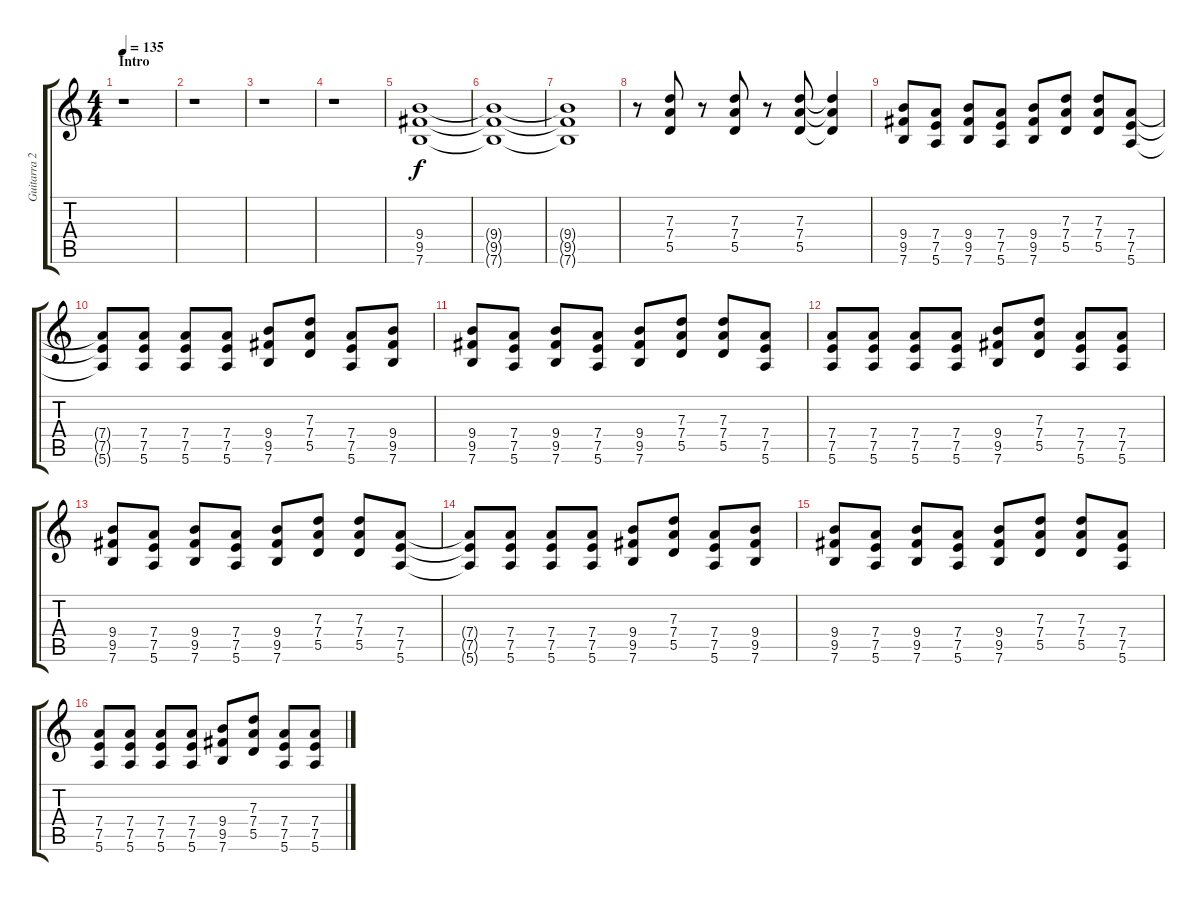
\track ("Guitarra 2 - Erik" "Guitarra 2") {instrument distortionguitar}
\staff {score tabs}
\tuning (E4 B3 G3 D3 A2 E2) {hide}
\ts (4 4)
\section ("" "Intro")
\tempo 135
\clef g2
\ks c
r.1{dy f instrument distortionguitar} |
r.1 |
r.1 |
r.1 |
(9.4 9.5 7.6).1 |
(9.4{t} 9.5{t} 7.6{t}).1 |
(9.4{t} 9.5{t} 7.6{t}).1 |
r.8 (7.3 7.4 5.5).8 r.8 (7.3 7.4 5.5).8 r.8 (7.3 7.4 5.5).8 (7.3{t} 7.4{t} 5.5{t}).4 |
(9.4 9.5 7.6).8 (7.4 7.5 5.6).8 (9.4 9.5 7.6).8 (7.4 7.5 5.6).8 (9.4 9.5 7.6).8 (7.3 7.4 5.5).8 (7.3 7.4 5.5).8 (7.4 7.5 5.6).8 |
(7.4{t} 7.5{t} 5.6{t}).8 (7.4 7.5 5.6).8 (7.4 7.5 5.6).8 (7.4 7.5 5.6).8 (9.4 9.5 7.6).8 (7.3 7.4 5.5).8 (7.4 7.5 5.6).8 (9.4 9.5 7.6).8 |
(9.4 9.5 7.6).8 (7.4 7.5 5.6).8 (9.4 9.5 7.6).8 (7.4 7.5 5.6).8 (9.4 9.5 7.6).8 (7.3 7.4 5.5).8 (7.3 7.4 5.5).8 (7.4 7.5 5.6).8 |
(7.4 7.5 5.6).8 (7.4 7.5 5.6).8 (7.4 7.5 5.6).8 (7.4 7.5 5.6).8 (9.4 9.5 7.6).8 (7.3 7.4 5.5).8 (7.4 7.5 5.6).8 (7.4 7.5 5.6).8 |
(9.4 9.5 7.6).8 (7.4 7.5 5.6).8 (9.4 9.5 7.6).8 (7.4 7.5 5.6).8 (9.4 9.5 7.6).8 (7.3 7.4 5.5).8 (7.3 7.4 5.5).8 (7.4 7.5 5.6).8 |
(7.4{t} 7.5{t} 5.6{t}).8 (7.4 7.5 5.6).8 (7.4 7.5 5.6).8 (7.4 7.5 5.6).8 (9.4 9.5 7.6).8 (7.3 7.4 5.5).8 (7.4 7.5 5.6).8 (9.4 9.5 7.6).8 |
(9.4 9.5 7.6).8 (7.4 7.5 5.6).8 (9.4 9.5 7.6).8 (7.4 7.5 5.6).8 (9.4 9.5 7.6).8 (7.3 7.4 5.5).8 (7.3 7.4 5.5).8 (7.4 7.5 5.6).8 |
(7.4 7.5 5.6).8 (7.4 7.5 5.6).8 (7.4 7.5 5.6).8 (7.4 7.5 5.6).8 (9.4 9.5 7.6).8 (7.3 7.4 5.5).8 (7.4 7.5 5.6).8 (7.4 7.5 5.6).8
